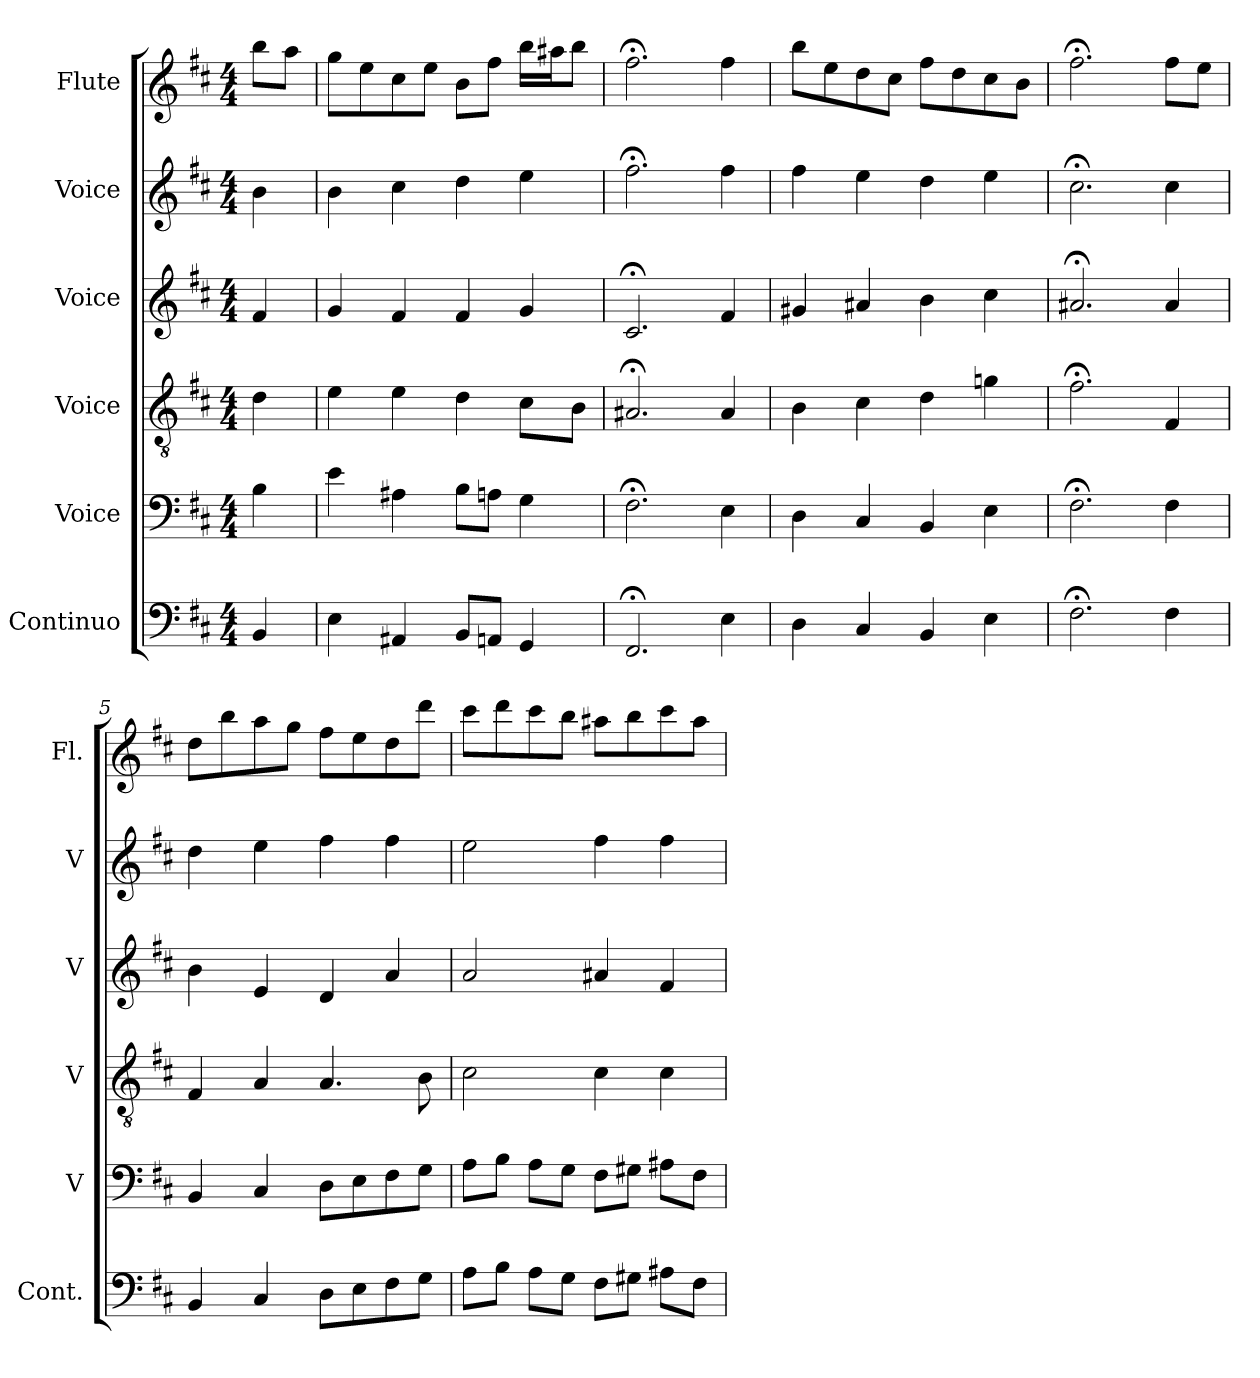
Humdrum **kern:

**kern	**kern	**kern	**kern	**kern	**kern
*part6	*part5	*part4	*part3	*part2	*part1
*staff6	*staff5	*staff4	*staff3	*staff2	*staff1
*I"Continuo	*I"Voice	*I"Voice	*I"Voice	*I"Voice	*I"Flute
*I'Cont.	*I'V	*I'V	*I'V	*I'V	*I'Fl.
*clefF4	*clefF4	*clefGv2	*clefG2	*clefG2	*clefG2
*ITrd7c12	*	*	*	*	*
*k[f#c#]	*k[f#c#]	*k[f#c#]	*k[f#c#]	*k[f#c#]	*k[f#c#]
*M4/4	*M4/4	*M4/4	*M4/4	*M4/4	*M4/4
=	=	=	=	=	=
4BBB/	4B\	4d\	4f#/	4b\	8bb\L
.	.	.	.	.	8aa\J
=1	=1	=1	=1	=1	=1
4EE\	4e\	4e\	4g/	4b\	8gg\L
.	.	.	.	.	8ee\
4AAA#X/	4A#X\	4e\	4f#/	4cc#\	8cc#\
.	.	.	.	.	8ee\J
8BBB/L	8B\L	4d\	4f#/	4dd\	8b\L
8AAAn/J	8An\J	.	.	.	8ff#\J
4GGG/	4G\	8c#\L	4g/	4ee\	16bb\LL
.	.	.	.	.	16aa#X\J
.	.	8B\J	.	.	8bb\J
=2	=2	=2	=2	=2	=2
2.FFF#;</	2.F#;<\	2.A#X;</	2.c#;</	2.ff#;<\	2.ff#;<\
4EE\	4E\	4A#/	4f#/	4ff#\	4ff#\
=3	=3	=3	=3	=3	=3
4DD\	4D\	4B\	4g#X/	4ff#\	8bb\L
.	.	.	.	.	8ee\
4CC#/	4C#/	4c#\	4a#X/	4ee\	8dd\
.	.	.	.	.	8cc#\J
4BBB/	4BB/	4d\	4b\	4dd\	8ff#\L
.	.	.	.	.	8dd\
4EE\	4E\	4gn\	4cc#\	4ee\	8cc#\
.	.	.	.	.	8b\J
=4	=4	=4	=4	=4	=4
2.FF#;<\	2.F#;<\	2.f#;<\	2.a#X;</	2.cc#;<\	2.ff#;<\
4FF#\	4F#\	4F#/	4a#/	4cc#\	8ff#\L
.	.	.	.	.	8ee\J
=5	=5	=5	=5	=5	=5
4BBB/	4BB/	4F#/	4b\	4dd\	8dd\L
.	.	.	.	.	8bb\
4CC#/	4C#/	4A/	4e/	4ee\	8aa\
.	.	.	.	.	8gg\J
8DD\L	8D\L	4.A/	4d/	4ff#\	8ff#\L
8EE\	8E\	.	.	.	8ee\
8FF#\	8F#\	.	4a/	4ff#\	8dd\
8GG\J	8G\J	8B\	.	.	8ddd\J
!!LO:LB:g=z
=6	=6	=6	=6	=6	=6
8AA\L	8A\L	2c#\	2a/	2ee\	8ccc#\L
8BB\J	8B\J	.	.	.	8ddd\
8AA\L	8A\L	.	.	.	8ccc#\
8GG\J	8G\J	.	.	.	8bb\J
8FF#\L	8F#\L	4c#\	4a#X/	4ff#\	8aa#X\L
8GG#X\J	8G#X\J	.	.	.	8bb\
8AA#X\L	8A#X\L	4c#\	4f#/	4ff#\	8ccc#\
8FF#\J	8F#\J	.	.	.	8aa#\J
=	=	=	=	=	=
*-	*-	*-	*-	*-	*-
